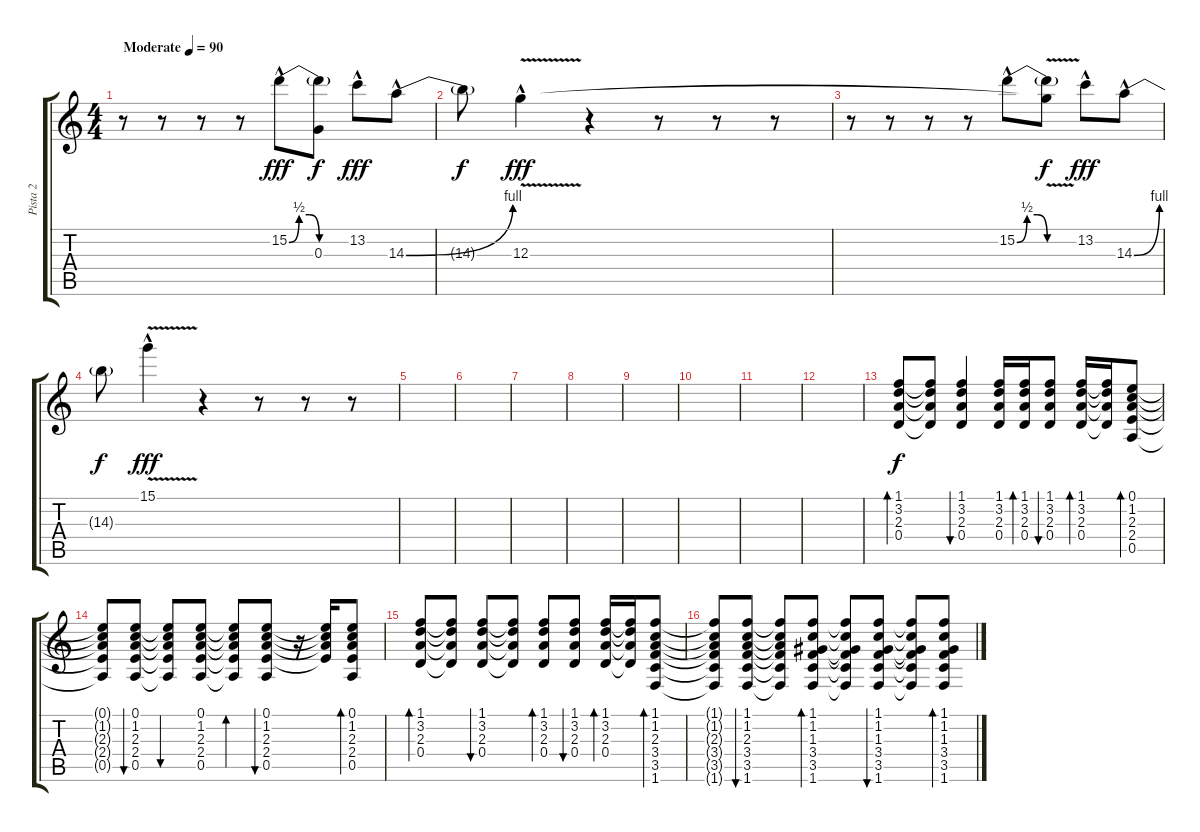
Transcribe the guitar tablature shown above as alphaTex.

\track ("Pista 2" "Pista 2") {instrument acousticguitarnylon}
\staff {score tabs}
\tuning (E4 B3 G3 D3 A2 E2) {hide}
\ts (4 4)
\tempo (90 "Moderate")
\clef g2
\ks c
r.8{dy fff instrument acousticguitarnylon} r.8 r.8 r.8 15.2{be (custom 0 0 10 2 20 2 30 0 60 0) hac}.8{volume 16 instrument acousticguitarnylon} (15.2{t} 0.3).8{dy f} 13.2{hac}.8{dy fff} 14.3{be (bend 0 0 60 4) hac}.8 |
14.3{t}.8{dy f} 12.3{v hac}.4{dy fff} r.4 r.8 r.8 r.8 |
r.8 r.8 r.8 r.8 15.2{be (custom 0 0 10 2 20 2 30 0 60 0) hac}.8 (15.2{t} 12.3{t}).8{dy f} 13.2{hac}.8{dy fff} 14.3{be (bend 0 0 60 4) hac}.8 |
14.3{t}.8{dy f} 15.1{v hac}.4{dy fff} r.4 r.8 r.8 r.8 |
|
|
|
|
|
|
|
|
(1.1 3.2 2.3 0.4).8{bd 60 dy f volume 12} (1.1{t} 3.2{t} 2.3{t} 0.4{t}).8 (1.1 3.2 2.3 0.4).4{bu 60} (1.1 3.2 2.3 0.4).16 (1.1 3.2 2.3 0.4).16{bd 60} (1.1 3.2 2.3 0.4).8{bu 60} (1.1 3.2 2.3 0.4).16{bd 60} (1.1{t} 3.2{t} 2.3{t} 0.4{t}).16 (0.1 1.2 2.3 2.4 0.5).8{bd 60} |
(0.1{t} 1.2{t} 2.3{t} 2.4{t} 0.5{t}).8 (0.1 1.2 2.3 2.4 0.5).8{bu 60} (0.1{t} 1.2{t} 2.3{t} 2.4{t} 0.5{t}).8{bu 60} (0.1 1.2 2.3 2.4 0.5).8 (0.1{t} 1.2{t} 2.3{t} 2.4{t} 0.5{t}).8{bd 60} (0.1 1.2 2.3 2.4 0.5).8{bu 60} r.16 (0.1{t} 1.2{t} 2.3{t} 2.4{t}).16 (0.1 1.2 2.3 2.4 0.5).8{bd 60} |
(1.1 3.2 2.3 0.4).8{bd 60} (1.1{t} 3.2{t} 2.3{t} 0.4{t}).8 (1.1 3.2 2.3 0.4).8{bu 60} (1.1{t} 3.2{t} 2.3{t} 0.4{t}).8 (1.1 3.2 2.3 0.4).8{bd 60} (1.1 3.2 2.3 0.4).8{bu 60} (1.1 3.2 2.3 0.4).16{bd 60} (1.1{t} 3.2{t} 2.3{t} 0.4{t}).16 (1.1 1.2 2.3 3.4 3.5 1.6).8{bd 60} |
(1.1{t} 1.2{t} 2.3{t} 3.4{t} 3.5{t} 1.6{t}).8 (1.1 1.2 2.3 3.4 3.5 1.6).8{bu 60} (1.1{t} 1.2{t} 2.3{t} 3.4{t} 3.5{t} 1.6{t}).8 (1.1 1.2 1.3 3.4 3.5 1.6).8{bd 60} (1.1{t} 1.2{t} 1.3{t} 3.4{t} 3.5{t} 1.6{t}).8 (1.1 1.2 1.3 3.4 3.5 1.6).8{bu 60} (1.1{t} 1.2{t} 1.3{t} 3.4{t} 3.5{t} 1.6{t}).8 (1.1 1.2 1.3 3.4 3.5 1.6).8{bd 60}
